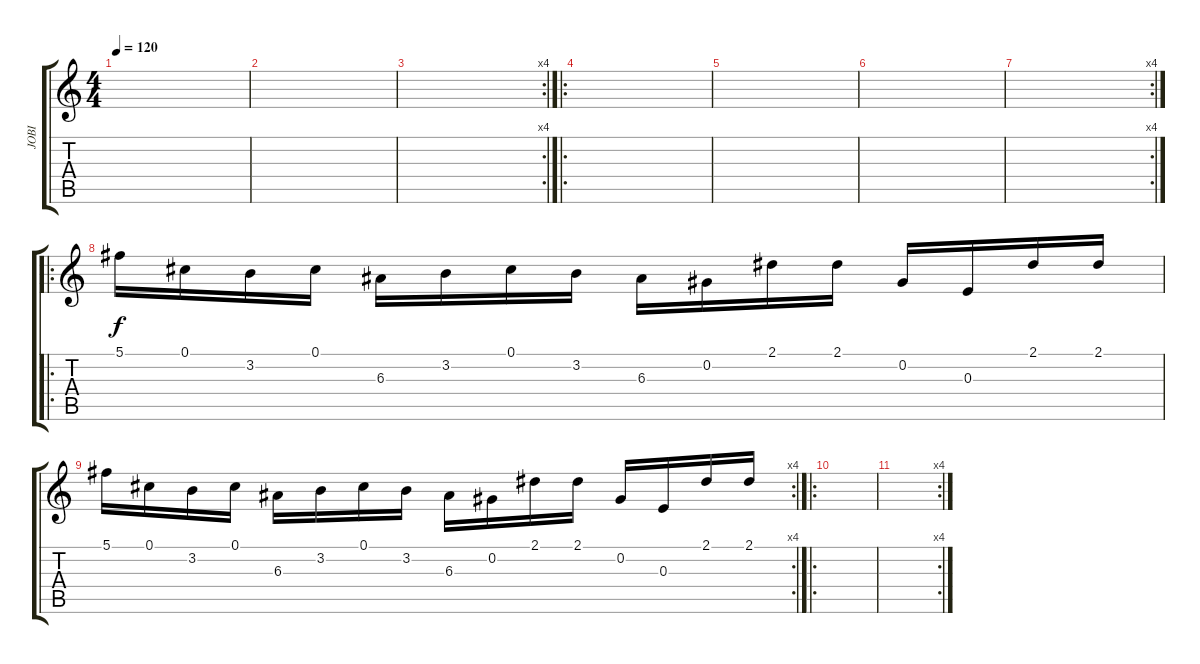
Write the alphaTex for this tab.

\track ("JOBI" "JOBI") {instrument distortionguitar}
\staff {score tabs}
\tuning (Db4 Ab3 E3 B2 Gb2 B1) {hide}
\ts (4 4)
\tempo 120
\clef g2
\ks c
|
|
\rc 4
|
\ro
|
|
|
\rc 4
|
\ro
5.1.16 0.1.16 3.2.16 0.1.16 6.3.16 3.2.16 0.1.16 3.2.16 6.3.16 0.2.16 2.1.16 2.1.16 0.2.16 0.3.16 2.1.16 2.1.16 |
\rc 4
5.1.16 0.1.16 3.2.16 0.1.16 6.3.16 3.2.16 0.1.16 3.2.16 6.3.16 0.2.16 2.1.16 2.1.16 0.2.16 0.3.16 2.1.16 2.1.16 |
\ro
|
\rc 4
